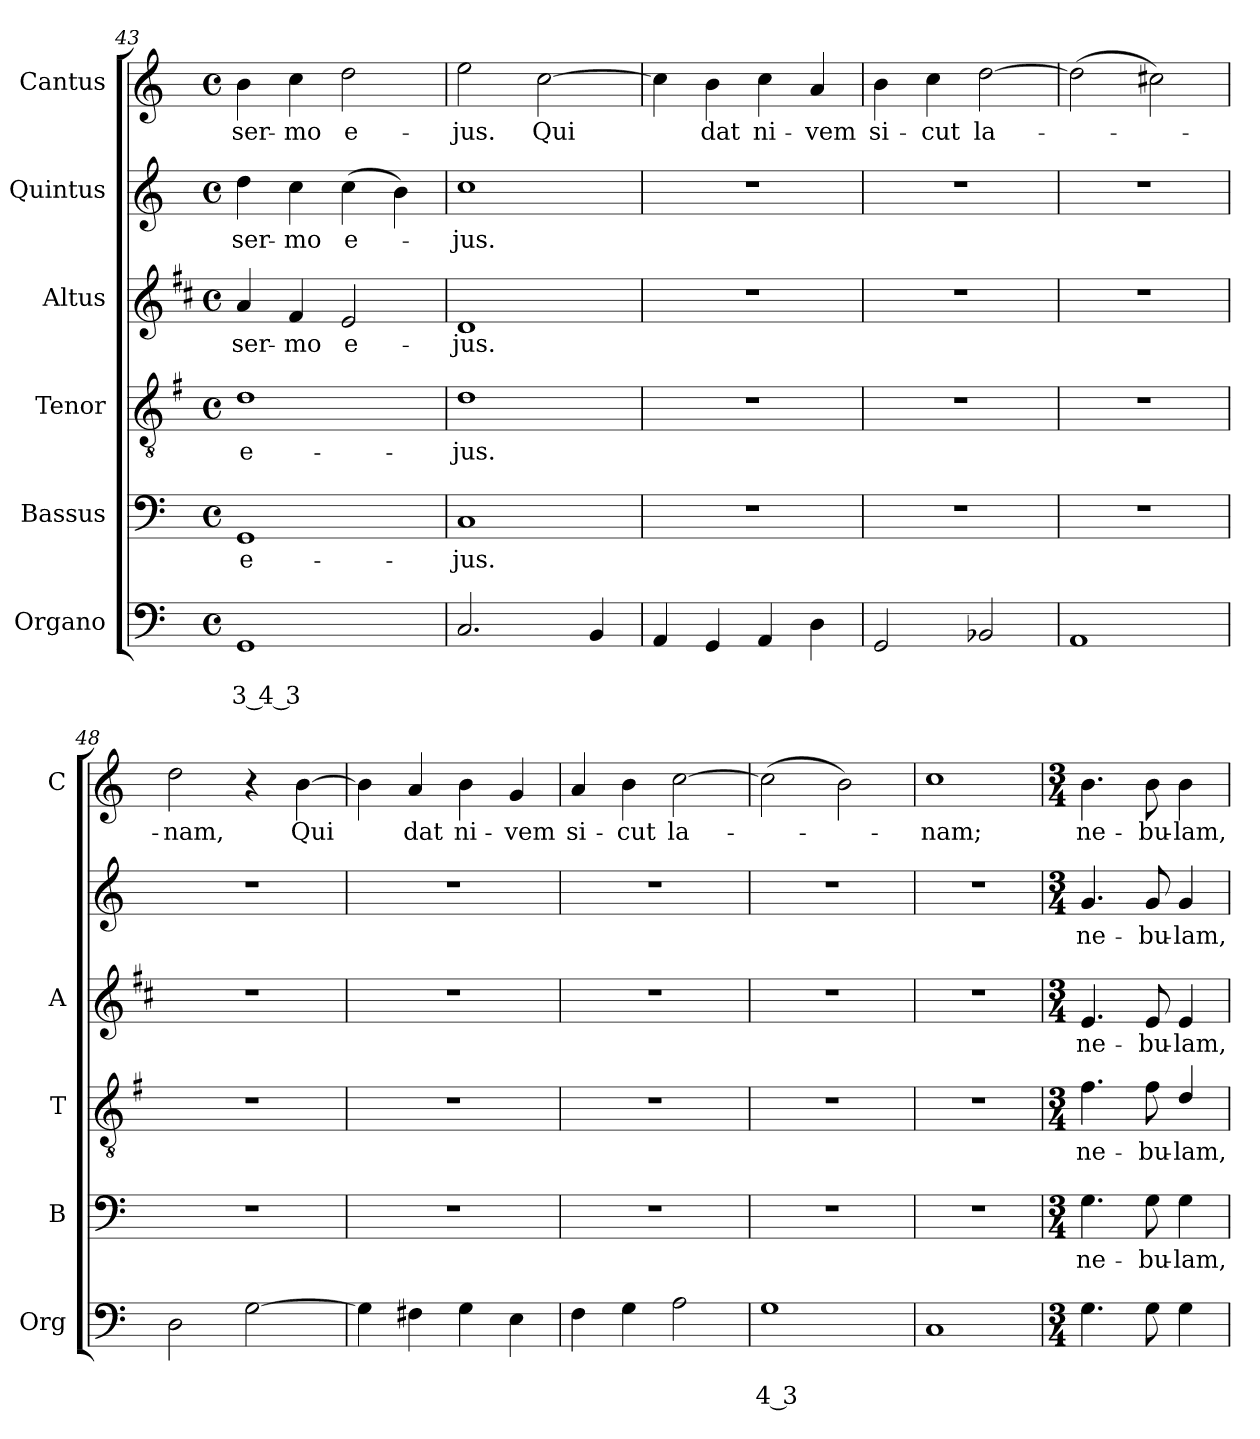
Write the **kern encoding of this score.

**kern	**text	**text	**kern	**text	**kern	**text	**kern	**text	**kern	**text	**kern	**text
*part6	*part6	*part6	*part5	*part5	*part4	*part4	*part3	*part3	*part2	*part2	*part1	*part1
*staff6	*staff6	*staff6	*staff5	*staff5	*staff4	*staff4	*staff3	*staff3	*staff2	*staff2	*staff1	*staff1
*I"Organo	*	*	*I"Bassus	*	*I"Tenor	*	*I"Altus	*	*I"Quintus	*	*I"Cantus	*
*I'Org	*	*	*I'B	*	*I'T	*	*I'A	*	*	*	*I'C	*
*clefF4	*	*	*clefF4	*	*clefGv2	*	*clefG2	*	*clefG2	*	*clefG2	*
*	*	*	*	*	*ITrd4c7	*	*ITrd1c2	*	*	*	*	*
*k[]	*	*	*k[]	*	*k[]	*	*k[]	*	*k[]	*	*k[]	*
*C:	*	*	*C:	*	*C:	*	*C:	*	*C:	*	*C:	*
*M4/4	*	*	*M4/4	*	*M4/4	*	*M4/4	*	*M4/4	*	*M4/4	*
*met(c)	*	*	*met(c)	*	*met(c)	*	*met(c)	*	*met(c)	*	*met(c)	*
=43	=43	=43	=43	=43	=43	=43	=43	=43	=43	=43	=43	=43
!	!	!LO:LY:b	!	!LO:LY:b	!	!LO:LY:b	!	!LO:LY:b	!	!LO:LY:b	!	!LO:LY:b
1GG	.	3 4 3	1GG	e-	1G	e-	4g/	ser-	4dd\	ser-	4b\	ser-
!	!	!	!	!	!	!	!	!LO:LY:b	!	!LO:LY:b	!	!LO:LY:b
.	.	.	.	.	.	.	4e/	-mo	4cc\	-mo	4cc\	-mo
!	!	!	!	!	!	!	!	!LO:LY:b	!	!LO:LY:b	!	!LO:LY:b
.	.	.	.	.	.	.	2d/	e-	(>4cc\	e-	2dd\	e-
.	.	.	.	.	.	.	.	.	4b\)	.	.	.
=44	=44	=44	=44	=44	=44	=44	=44	=44	=44	=44	=44	=44
!	!	!	!	!LO:LY:b	!	!LO:LY:b	!	!LO:LY:b	!	!LO:LY:b	!	!LO:LY:b
2.C/	.	.	1C	-jus.	1G	-jus.	1c	-jus.	1cc	-jus.	2ee\	-jus.
!	!	!	!	!	!	!	!	!	!	!	!	!LO:LY:b
.	.	.	.	.	.	.	.	.	.	.	[2cc\	Qui
4BB/	.	.	.	.	.	.	.	.	.	.	.	.
=45	=45	=45	=45	=45	=45	=45	=45	=45	=45	=45	=45	=45
4AA/	.	.	1r	.	1r	.	1r	.	1r	.	4cc\]	.
!	!	!	!	!	!	!	!	!	!	!	!	!LO:LY:b
4GG/	.	.	.	.	.	.	.	.	.	.	4b\	dat
!	!	!	!	!	!	!	!	!	!	!	!	!LO:LY:b
4AA/	.	.	.	.	.	.	.	.	.	.	4cc\	ni-
!	!	!	!	!	!	!	!	!	!	!	!	!LO:LY:b
4D\	.	.	.	.	.	.	.	.	.	.	4a/	-vem
=46	=46	=46	=46	=46	=46	=46	=46	=46	=46	=46	=46	=46
!	!	!	!	!	!	!	!	!	!	!	!	!LO:LY:b
2GG/	.	.	1r	.	1r	.	1r	.	1r	.	4b\	si-
!	!	!	!	!	!	!	!	!	!	!	!	!LO:LY:b
.	.	.	.	.	.	.	.	.	.	.	4cc\	-cut
!	!	!	!	!	!	!	!	!	!	!	!	!LO:LY:b
2BB-X/	.	.	.	.	.	.	.	.	.	.	[2dd\	la-
!!LO:PB:g=z
=47	=47	=47	=47	=47	=47	=47	=47	=47	=47	=47	=47	=47
1AA	.	.	1r	.	1r	.	1r	.	1r	.	(>2dd\]	.
.	.	.	.	.	.	.	.	.	.	.	2cc#X\)	.
=48	=48	=48	=48	=48	=48	=48	=48	=48	=48	=48	=48	=48
!	!	!	!	!	!	!	!	!	!	!	!	!LO:LY:b
2D\	.	.	1r	.	1r	.	1r	.	1r	.	2dd\	-nam,
[2G\	.	.	.	.	.	.	.	.	.	.	4r	.
!	!	!	!	!	!	!	!	!	!	!	!	!LO:LY:b
.	.	.	.	.	.	.	.	.	.	.	[4b\	Qui
=49	=49	=49	=49	=49	=49	=49	=49	=49	=49	=49	=49	=49
4G\]	.	.	1r	.	1r	.	1r	.	1r	.	4b\]	.
!	!	!	!	!	!	!	!	!	!	!	!	!LO:LY:b
4F#X\	.	.	.	.	.	.	.	.	.	.	4a/	dat
!	!	!	!	!	!	!	!	!	!	!	!	!LO:LY:b
4G\	.	.	.	.	.	.	.	.	.	.	4b\	ni-
!	!	!	!	!	!	!	!	!	!	!	!	!LO:LY:b
4E\	.	.	.	.	.	.	.	.	.	.	4g/	-vem
=50	=50	=50	=50	=50	=50	=50	=50	=50	=50	=50	=50	=50
!	!	!	!	!	!	!	!	!	!	!	!	!LO:LY:b
4F\	.	.	1r	.	1r	.	1r	.	1r	.	4a/	si-
!	!	!	!	!	!	!	!	!	!	!	!	!LO:LY:b
4G\	.	.	.	.	.	.	.	.	.	.	4b\	-cut
!	!	!	!	!	!	!	!	!	!	!	!	!LO:LY:b
2A\	.	.	.	.	.	.	.	.	.	.	[2cc\	la-
=51	=51	=51	=51	=51	=51	=51	=51	=51	=51	=51	=51	=51
!	!	!LO:LY:b	!	!	!	!	!	!	!	!	!	!
1G	.	4 3	1r	.	1r	.	1r	.	1r	.	(>2cc\]	.
.	.	.	.	.	.	.	.	.	.	.	2b\)	.
=52	=52	=52	=52	=52	=52	=52	=52	=52	=52	=52	=52	=52
!	!	!	!	!	!	!	!	!	!	!	!	!LO:LY:b
1C	.	.	1r	.	1r	.	1r	.	1r	.	1cc	-nam;
=53	=53	=53	=53	=53	=53	=53	=53	=53	=53	=53	=53	=53
*M3/4	*	*	*M3/4	*	*M3/4	*	*M3/4	*	*M3/4	*	*M3/4	*
!	!	!	!	!LO:LY:b	!	!LO:LY:b	!	!LO:LY:b	!	!LO:LY:b	!	!LO:LY:b
4.G\	.	.	4.G\	ne-	4.B\	ne-	4.d/	ne-	4.g/	ne-	4.b\	ne-
!	!	!	!	!LO:LY:b	!	!LO:LY:b	!	!LO:LY:b	!	!LO:LY:b	!	!LO:LY:b
8G\	.	.	8G\	-bu-	8B\	-bu-	8d/	-bu-	8g/	-bu-	8b\	-bu-
!	!	!	!	!LO:LY:b	!	!LO:LY:b	!	!LO:LY:b	!	!LO:LY:b	!	!LO:LY:b
4G\	.	.	4G\	-lam,	4G/	-lam,	4d/	-lam,	4g/	-lam,	4b\	-lam,
=	=	=	=	=	=	=	=	=	=	=	=	=
*-	*-	*-	*-	*-	*-	*-	*-	*-	*-	*-	*-	*-
